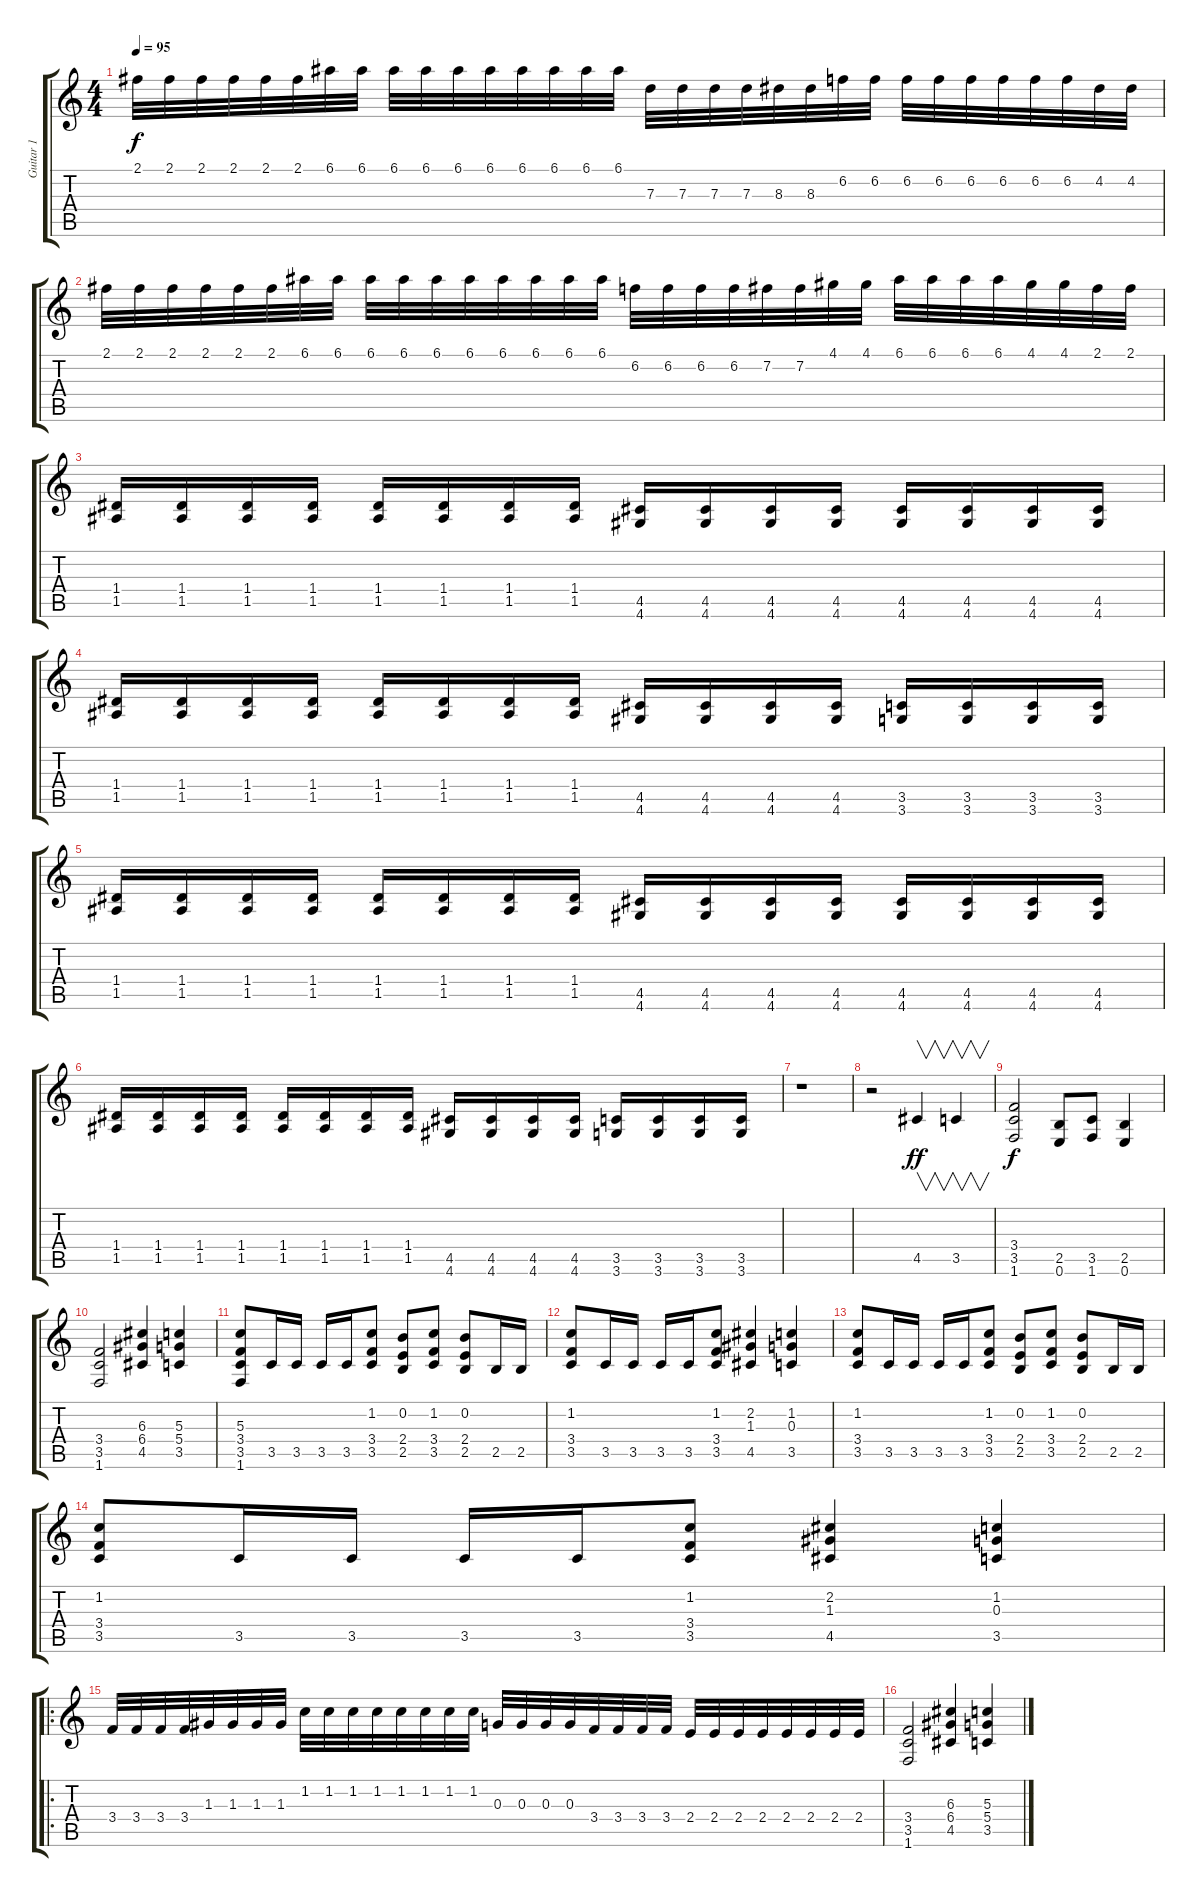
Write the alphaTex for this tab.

\track ("Guitar 1" "Guitar 1") {instrument overdrivenguitar}
\staff {score tabs}
\tuning (E4 B3 G3 D3 A2 E2) {hide}
\ts (4 4)
\tempo 95
\clef g2
\ks c
2.1.32{dy f} 2.1.32 2.1.32 2.1.32 2.1.32 2.1.32 6.1.32 6.1.32 6.1.32 6.1.32 6.1.32 6.1.32 6.1.32 6.1.32 6.1.32 6.1.32 7.3.32 7.3.32 7.3.32 7.3.32 8.3.32 8.3.32 6.2.32 6.2.32 6.2.32 6.2.32 6.2.32 6.2.32 6.2.32 6.2.32 4.2.32 4.2.32 |
2.1.32 2.1.32 2.1.32 2.1.32 2.1.32 2.1.32 6.1.32 6.1.32 6.1.32 6.1.32 6.1.32 6.1.32 6.1.32 6.1.32 6.1.32 6.1.32 6.2.32 6.2.32 6.2.32 6.2.32 7.2.32 7.2.32 4.1.32 4.1.32 6.1.32 6.1.32 6.1.32 6.1.32 4.1.32 4.1.32 2.1.32 2.1.32 |
(1.4 1.5).16 (1.4 1.5).16 (1.4 1.5).16 (1.4 1.5).16 (1.4 1.5).16 (1.4 1.5).16 (1.4 1.5).16 (1.4 1.5).16 (4.5 4.6).16 (4.5 4.6).16 (4.5 4.6).16 (4.5 4.6).16 (4.5 4.6).16 (4.5 4.6).16 (4.5 4.6).16 (4.5 4.6).16 |
(1.4 1.5).16 (1.4 1.5).16 (1.4 1.5).16 (1.4 1.5).16 (1.4 1.5).16 (1.4 1.5).16 (1.4 1.5).16 (1.4 1.5).16 (4.5 4.6).16 (4.5 4.6).16 (4.5 4.6).16 (4.5 4.6).16 (3.5 3.6).16 (3.5 3.6).16 (3.5 3.6).16 (3.5 3.6).16 |
(1.4 1.5).16 (1.4 1.5).16 (1.4 1.5).16 (1.4 1.5).16 (1.4 1.5).16 (1.4 1.5).16 (1.4 1.5).16 (1.4 1.5).16 (4.5 4.6).16 (4.5 4.6).16 (4.5 4.6).16 (4.5 4.6).16 (4.5 4.6).16 (4.5 4.6).16 (4.5 4.6).16 (4.5 4.6).16 |
(1.4 1.5).16 (1.4 1.5).16 (1.4 1.5).16 (1.4 1.5).16 (1.4 1.5).16 (1.4 1.5).16 (1.4 1.5).16 (1.4 1.5).16 (4.5 4.6).16 (4.5 4.6).16 (4.5 4.6).16 (4.5 4.6).16 (3.5 3.6).16 (3.5 3.6).16 (3.5 3.6).16 (3.5 3.6).16 |
r.1 |
r.2 4.5.4{v dy ff} 3.5.4{v} |
(3.4 3.5 1.6).2{dy f} (2.5 0.6).8 (3.5 1.6).8 (2.5 0.6).4 |
(3.4 3.5 1.6).2 (6.3 6.4 4.5).4 (5.3 5.4 3.5).4 |
(5.3 3.4 3.5 1.6).8 3.5.16 3.5.16 3.5.16 3.5.16 (1.2 3.4 3.5).8 (0.2 2.4 2.5).8 (1.2 3.4 3.5).8 (0.2 2.4 2.5).8 2.5.16 2.5.16 |
(1.2 3.4 3.5).8 3.5.16 3.5.16 3.5.16 3.5.16 (1.2 3.4 3.5).8 (2.2 1.3 4.5).4 (1.2 0.3 3.5).4 |
(1.2 3.4 3.5).8 3.5.16 3.5.16 3.5.16 3.5.16 (1.2 3.4 3.5).8 (0.2 2.4 2.5).8 (1.2 3.4 3.5).8 (0.2 2.4 2.5).8 2.5.16 2.5.16 |
(1.2 3.4 3.5).8 3.5.16 3.5.16 3.5.16 3.5.16 (1.2 3.4 3.5).8 (2.2 1.3 4.5).4 (1.2 0.3 3.5).4 |
\ro
3.4.32 3.4.32 3.4.32 3.4.32 1.3.32 1.3.32 1.3.32 1.3.32 1.2.32 1.2.32 1.2.32 1.2.32 1.2.32 1.2.32 1.2.32 1.2.32 0.3.32 0.3.32 0.3.32 0.3.32 3.4.32 3.4.32 3.4.32 3.4.32 2.4.32 2.4.32 2.4.32 2.4.32 2.4.32 2.4.32 2.4.32 2.4.32 |
(3.4 3.5 1.6).2 (6.3 6.4 4.5).4 (5.3 5.4 3.5).4
